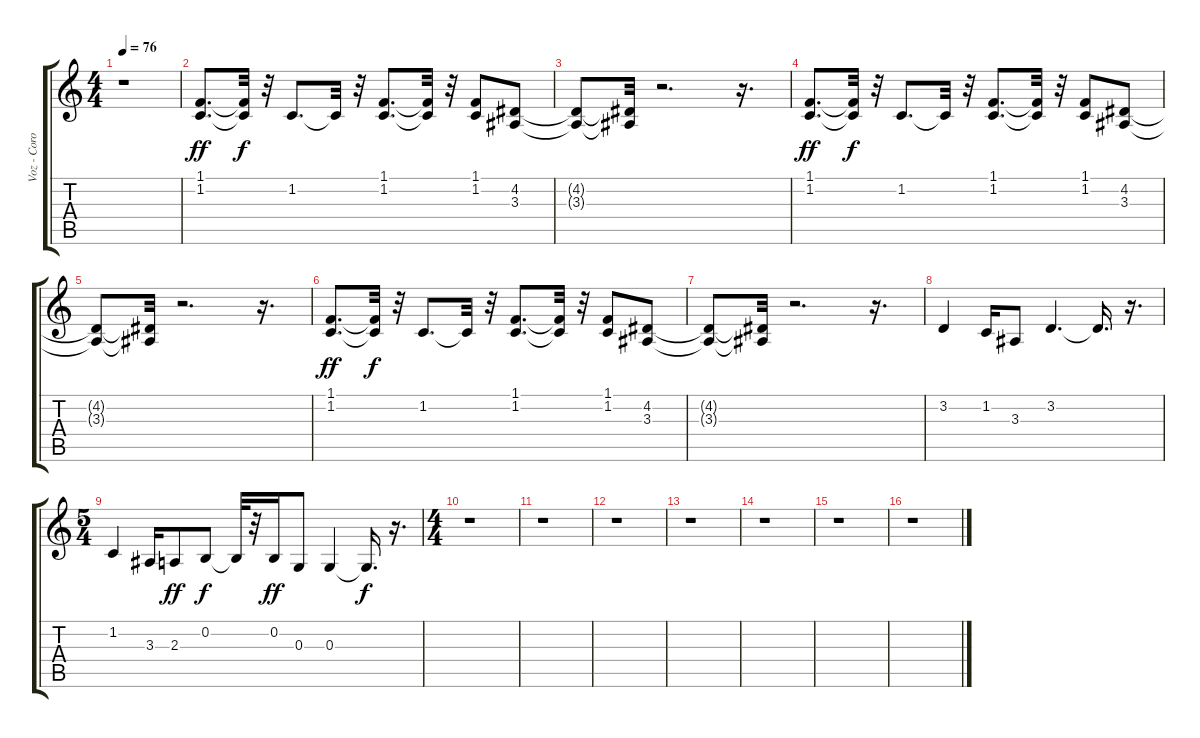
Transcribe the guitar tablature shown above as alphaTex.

\track ("Voz - Coros" "Voz - Coro") {instrument choiraahs}
\staff {score tabs}
\tuning (E4 B3 G3 D3 A2 E2) {hide}
\ts (4 4)
\tempo 76
\clef g2
\ks c
r.1{dy f} |
(1.1 1.2).8{d dy ff} (1.1{t} 1.2{t}).32{dy f} r.32 1.2.8{d} 1.2{t}.32 r.32 (1.1 1.2).8{d} (1.1{t} 1.2{t}).32 r.32 (1.1 1.2).8 (4.2 3.3).8 |
(4.2{t} 3.3{t}).8 (4.2{t} 3.3{t}).32 r.2{d} r.16{d} |
(1.1 1.2).8{d dy ff} (1.1{t} 1.2{t}).32{dy f} r.32 1.2.8{d} 1.2{t}.32 r.32 (1.1 1.2).8{d} (1.1{t} 1.2{t}).32 r.32 (1.1 1.2).8 (4.2 3.3).8 |
(4.2{t} 3.3{t}).8 (4.2{t} 3.3{t}).32 r.2{d} r.16{d} |
(1.1 1.2).8{d dy ff} (1.1{t} 1.2{t}).32{dy f} r.32 1.2.8{d} 1.2{t}.32 r.32 (1.1 1.2).8{d} (1.1{t} 1.2{t}).32 r.32 (1.1 1.2).8 (4.2 3.3).8 |
(4.2{t} 3.3{t}).8 (4.2{t} 3.3{t}).32 r.2{d} r.16{d} |
3.2.4 1.2.16 3.3.8 3.2.4{d} 3.2{t}.16{d} r.16{d} |
\ts (5 4)
1.2.4 3.3.16 2.3.8{dy ff} 0.2.8{dy f} 0.2{t}.32 r.32 0.2.16{dy ff} 0.3.8 0.3.4 0.3{t}.16{d dy f} r.16{d} |
\ts (4 4)
r.1 |
r.1 |
r.1 |
r.1 |
r.1 |
r.1 |
r.1
